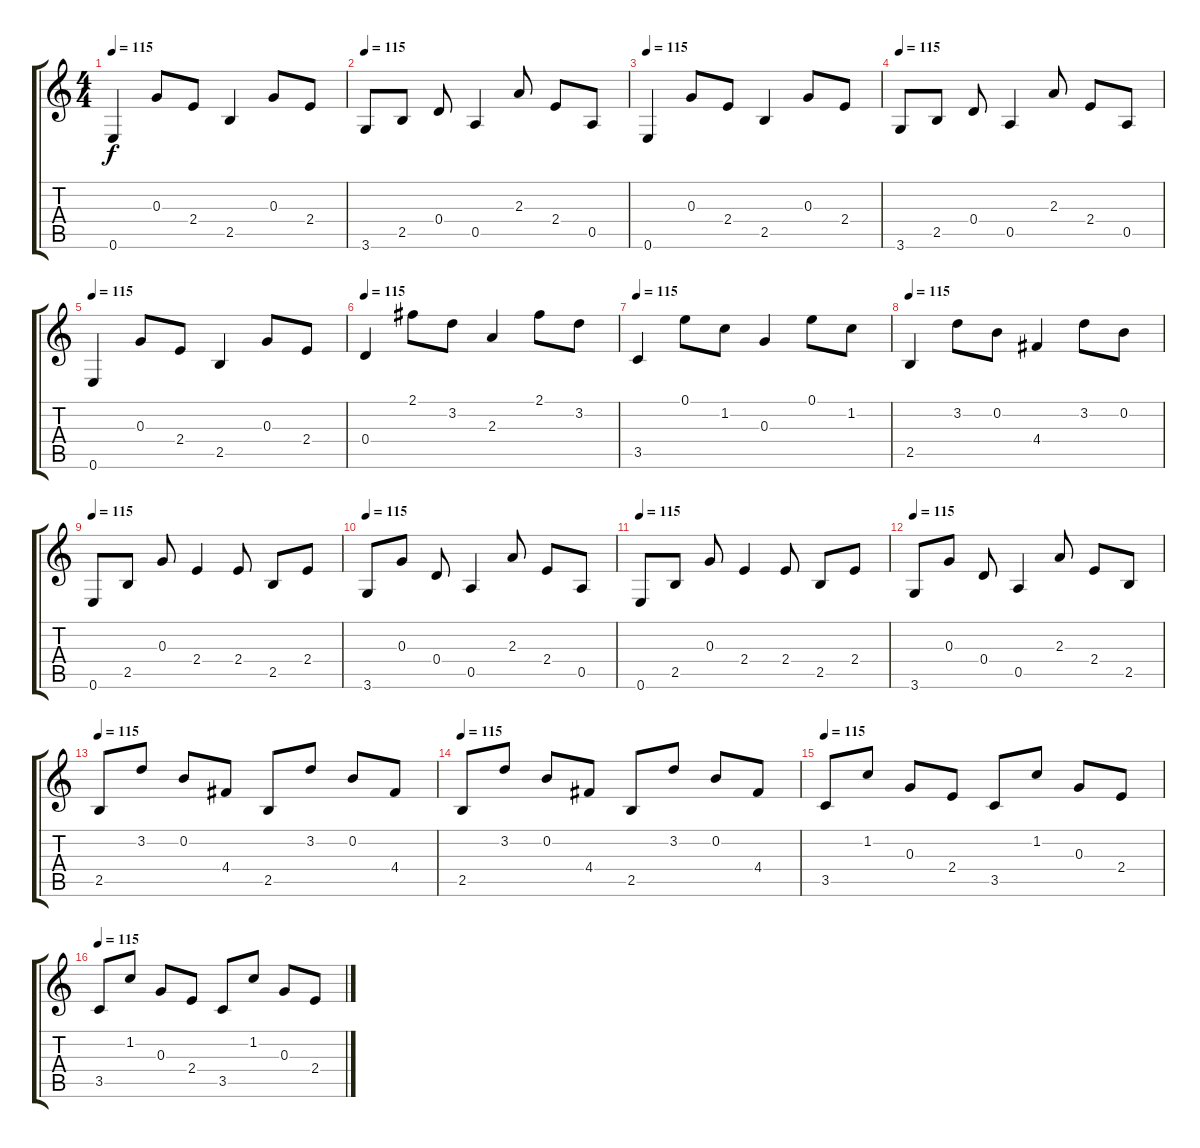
\track "" {instrument acousticguitarsteel}
\staff {score tabs}
\tuning (E4 B3 G3 D3 A2 E2) {hide}
\ts (4 4)
\tempo 115
\clef g2
\ks c
0.6.4{dy f} 0.3.8 2.4.8 2.5.4 0.3.8 2.4.8 |
\tempo 115
3.6.8 2.5.8 0.4.8 0.5.4 2.3.8 2.4.8 0.5.8 |
\tempo 115
0.6.4 0.3.8 2.4.8 2.5.4 0.3.8 2.4.8 |
\tempo 115
3.6.8 2.5.8 0.4.8 0.5.4 2.3.8 2.4.8 0.5.8 |
\tempo 115
0.6.4 0.3.8 2.4.8 2.5.4 0.3.8 2.4.8 |
\tempo 115
0.4.4 2.1.8 3.2.8 2.3.4 2.1.8 3.2.8 |
\tempo 115
3.5.4 0.1.8 1.2.8 0.3.4 0.1.8 1.2.8 |
\tempo 115
2.5.4 3.2.8 0.2.8 4.4.4 3.2.8 0.2.8 |
\tempo 115
0.6.8 2.5.8 0.3.8 2.4.4 2.4.8 2.5.8 2.4.8 |
\tempo 115
3.6.8 0.3.8 0.4.8 0.5.4 2.3.8 2.4.8 0.5.8 |
\tempo 115
0.6.8 2.5.8 0.3.8 2.4.4 2.4.8 2.5.8 2.4.8 |
\tempo 115
3.6.8 0.3.8 0.4.8 0.5.4 2.3.8 2.4.8 2.5.8 |
\tempo 115
2.5.8 3.2.8 0.2.8 4.4.8 2.5.8 3.2.8 0.2.8 4.4.8 |
\tempo 115
2.5.8 3.2.8 0.2.8 4.4.8 2.5.8 3.2.8 0.2.8 4.4.8 |
\tempo 115
3.5.8 1.2.8 0.3.8 2.4.8 3.5.8 1.2.8 0.3.8 2.4.8 |
\tempo 115
3.5.8 1.2.8 0.3.8 2.4.8 3.5.8 1.2.8 0.3.8 2.4.8
